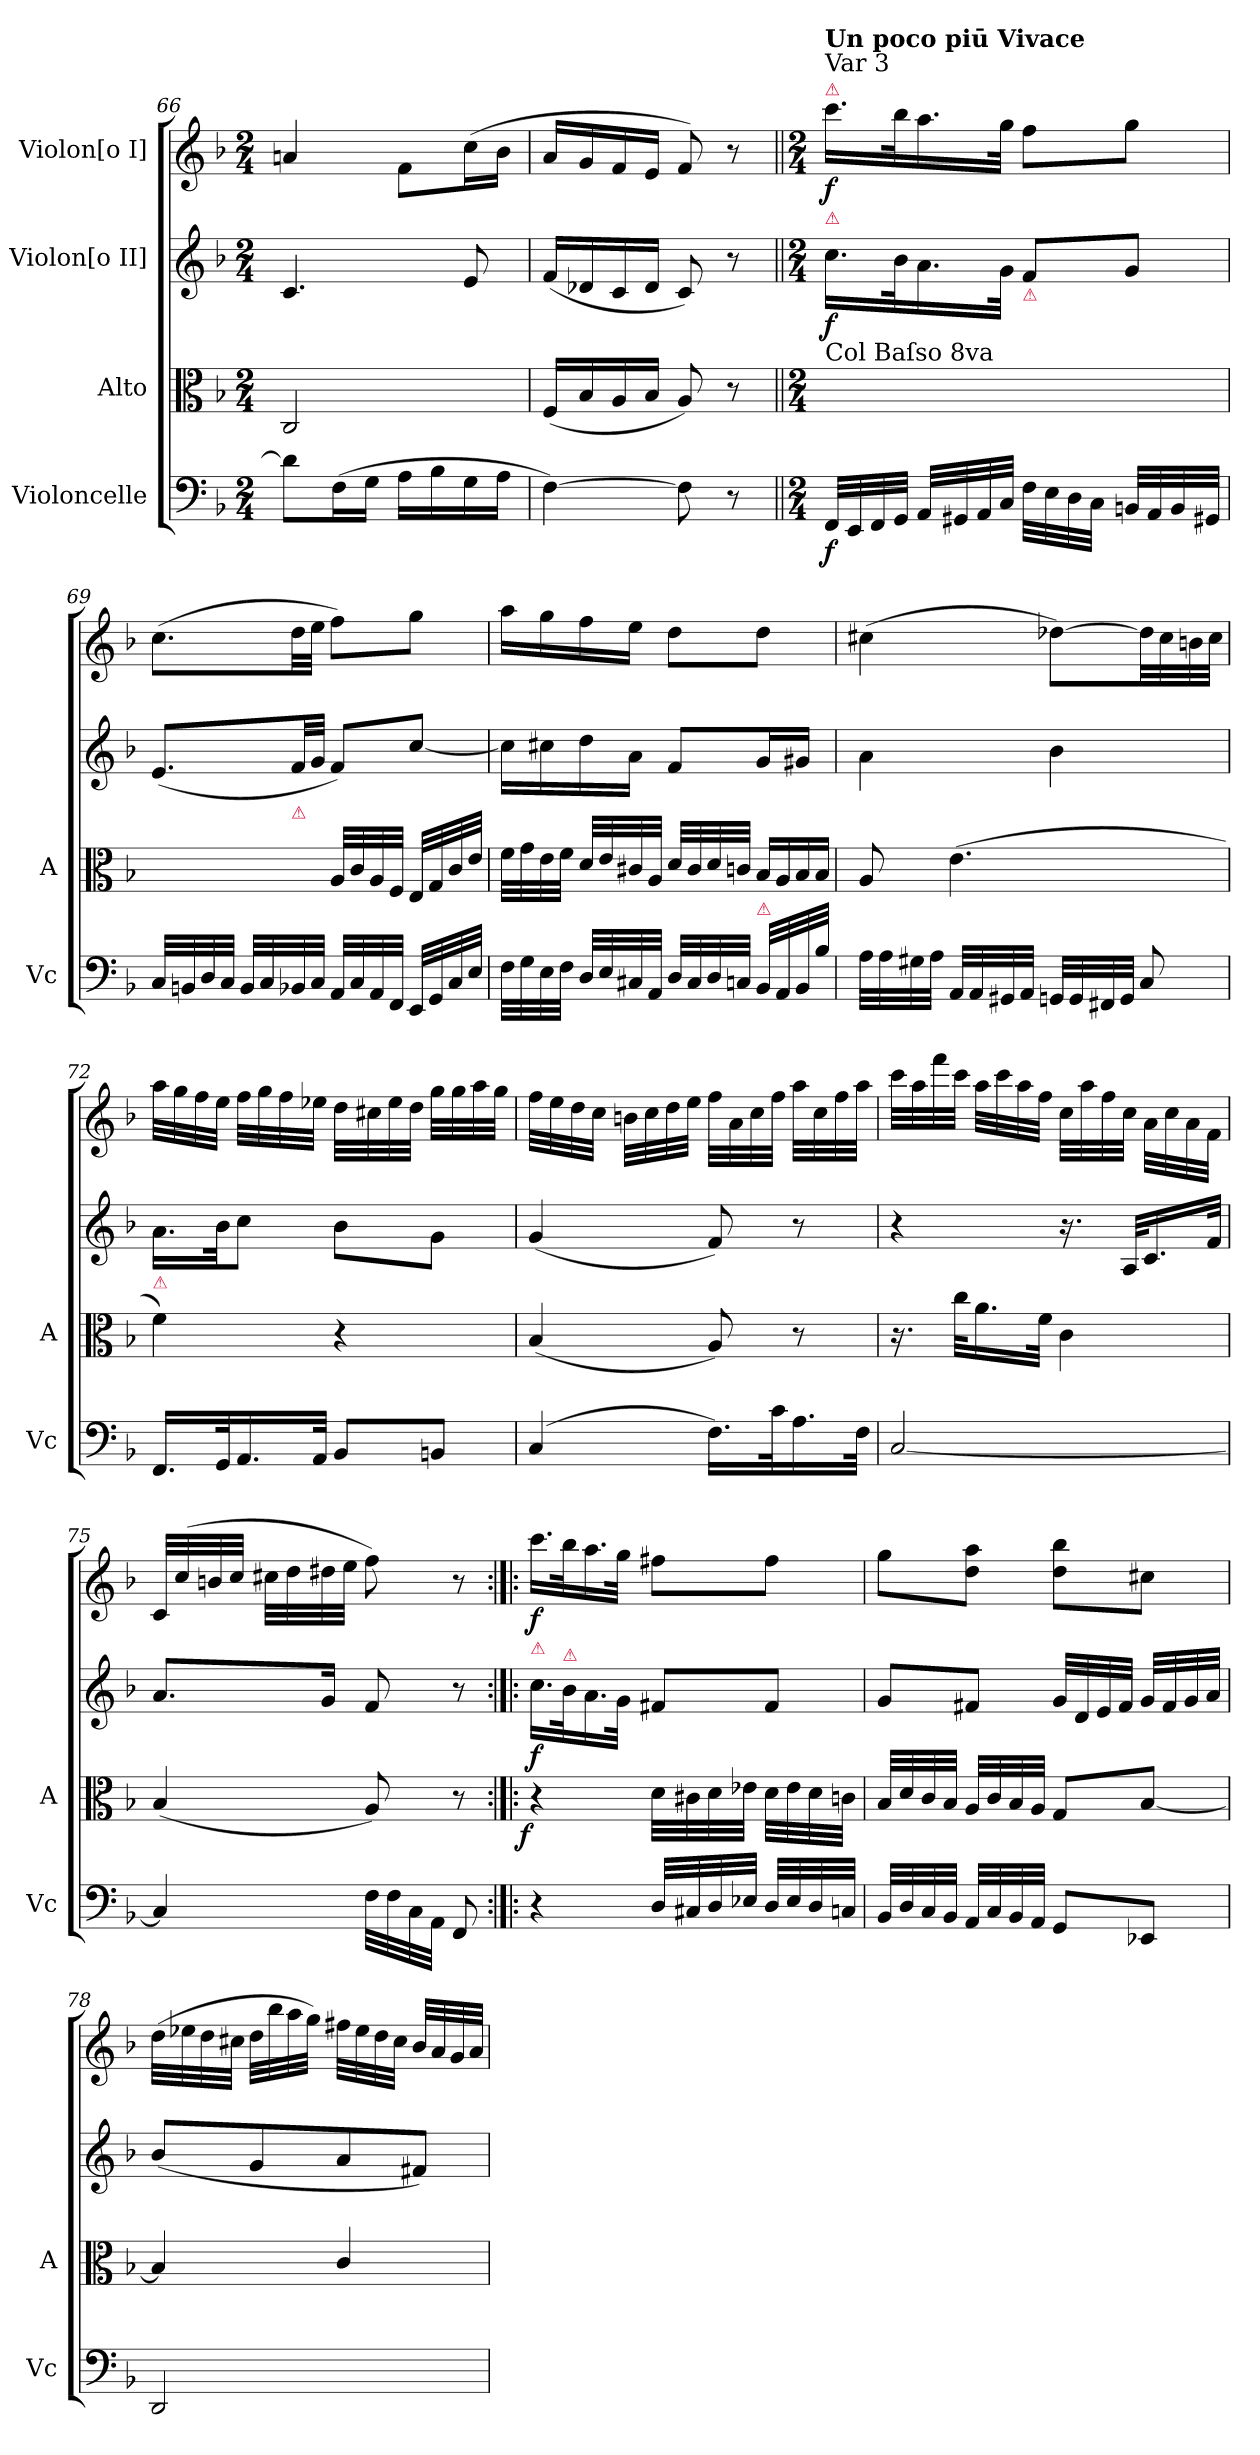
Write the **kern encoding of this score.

**kern	**dynam	**kern	**dynam	**kern	**dynam	**kern	**dynam
*part4	*part4	*part3	*part3	*part2	*part2	*part1	*part1
*staff4	*staff4	*staff3	*staff3	*staff2	*staff2	*staff1	*staff1
*I"Violoncelle	*	*I"Alto	*	*I"Violon[o II]	*	*I"Violon[o I]	*
*I'Vc	*	*I'A	*	*	*	*	*
*clefF4	*	*clefC3	*	*clefG2	*	*clefG2	*
*k[b-]	*	*k[b-]	*	*k[b-]	*	*k[b-]	*
*M2/4	*	*M2/4	*	*M2/4	*	*M2/4	*
=66	=66	=66	=66	=66	=66	=66	=66
8d\L]	.	2C/	.	4.c/	.	4an/	.
(16F\L	.	.	.	.	.	.	.
16G\JJ	.	.	.	.	.	.	.
16A\LL	.	.	.	.	.	8f\L	.
16B-\	.	.	.	.	.	.	.
16G\	.	.	.	8e/	.	(16cc\L	.
16A\JJ	.	.	.	.	.	16b-\JJ	.
=67	=67	=67	=67	=67	=67	=67	=67
[4F\)	.	(16F/LL	.	(16f/LL	.	16a/LL	.
.	.	16B-/	.	16d-X/	.	16g/	.
.	.	16A/	.	16c/	.	16f/	.
.	.	16B-/JJ	.	16d-/JJ	.	16e/JJ	.
8F\]	.	8A/)	.	8c/)	.	8f/)	.
8r	.	8r	.	8r	.	8r	.
=68||	=68||	=68||	=68||	=68||	=68||	=68||	=68||
*M2/4	*	*M2/4	*	*M2/4	*	*M2/4	*
!	!	!	!	!	!	!LO:TX:a:color=crimson:t=⚠	!
!	!	!	!	!	!	!LO:TX:a:t=Var 3	!
!	!	!	!	!	!	!LO:TX:a:B:t=Un poco piū Vivace	!
!	!	!	!	!	!	!LO:TX:b:color=crimson:t=⚠	!
!	!	!LO:TX:a:t=Col Baſso 8va	!	!	!	!	!
32FF/LLL	f	32F/yy	.	16.cc\LL	f	16.ccc\LL	f
32EE/	.	32E/yy	.	.	.	.	.
32FF/	.	32F/yy	.	.	.	.	.
32GG/JJJ	.	32G/yy	.	32b-\K	.	32bb-\K	.
32AA/LLL	.	32A/yy	.	16.a\	.	16.aa\	.
32GG#X/	.	32G#X/yy	.	.	.	.	.
32AA/	.	32A/yy	.	.	.	.	.
32C/JJJ	.	32c/yy	.	32g\JJk	.	32gg\JJk	.
!	!	!	!	!LO:TX:b:color=crimson:t=⚠	!	!	!
32F\LLL	.	32f\yy	.	8f/L	.	8ff\L	.
32E\	.	32e\yy	.	.	.	.	.
32D\	.	32d\yy	.	.	.	.	.
32C\JJJ	.	32c\yy	.	.	.	.	.
32BBn/LLL	.	32Bn/yy	.	8g/J	.	8gg\J	.
32AA/	.	32A/yy	.	.	.	.	.
32BB/	.	32B/yy	.	.	.	.	.
32GG#X/JJJ	.	32G#X/yy	.	.	.	.	.
=69	=69	=69	=69	=69	=69	=69	=69
32C/LLL	.	32c/LLLyy	.	(8.e/L	.	(8.cc\L	.
32BBn/	.	32Bn/yy	.	.	.	.	.
32D/	.	32d/yy	.	.	.	.	.
32C/JJJ	.	32c/JJJyy	.	.	.	.	.
32BB/LLL	.	32B/LLLyy	.	.	.	.	.
32C/	.	32c/yy	.	.	.	.	.
!	!	!LO:TX:a:color=crimson:t=⚠	!	!	!	!	!
32BB-X/	.	32B-X/	.	32f/LL	.	32dd\LL	.
32C/JJJ	.	32c/JJJ	.	32g/JJJ	.	32ee\JJJ	.
32AA/LLL	.	32A/LLL	.	8f/L)	.	8ff\L)	.
32C/	.	32c/	.	.	.	.	.
32AA/	.	32A/	.	.	.	.	.
32FF/JJJ	.	32F/JJJ	.	.	.	.	.
32EE/LLL	.	32E/LLL	.	[8cc/J	.	8gg\J	.
32GG/	.	32G/	.	.	.	.	.
32C/	.	32c/	.	.	.	.	.
32E/JJJ	.	32e/JJJ	.	.	.	.	.
=70	=70	=70	=70	=70	=70	=70	=70
32F\LLL	.	32f\LLL	.	16cc\LL]	.	16aa\LL	.
32G\	.	32g\	.	.	.	.	.
32E\	.	32e\	.	16cc#X\	.	16gg\	.
32F\JJJ	.	32f\JJJ	.	.	.	.	.
32D/LLL	.	32d/LLL	.	16dd\	.	16ff\	.
32E/	.	32e/	.	.	.	.	.
32C#X/	.	32c#X/	.	16a\JJ	.	16ee\JJ	.
32AA/JJJ	.	32A/JJJ	.	.	.	.	.
32D/LLL	.	32d/LLL	.	8f/L	.	8dd\L	.
32C#/	.	32c#/	.	.	.	.	.
32D/	.	32d/	.	.	.	.	.
32Cn/JJJ	.	32cn/JJJ	.	.	.	.	.
!LO:TX:a:color=crimson:t=⚠	!	!	!	!	!	!	!
!	!	!LO:N:vis=16	!	!	!	!	!
32BB-/LLL	.	32B-/LL	.	16g/L	.	8dd\J	.
!	!	!LO:N:vis=16	!	!	!	!	!
32AA/	.	32A/	.	.	.	.	.
!	!	!LO:N:vis=16	!	!	!	!	!
32BB-/	.	32B-/	.	16g#X/JJ	.	.	.
!	!	!LO:N:vis=16	!	!	!	!	!
32B-/JJJ	.	32B-/JJ	.	.	.	.	.
=71	=71	=71	=71	=71	=71	=71	=71
32A\LLL	.	8A/	.	4a\	.	(4cc#X\	.
32A\	.	.	.	.	.	.	.
32G#X\	.	.	.	.	.	.	.
32A\JJJ	.	.	.	.	.	.	.
32AA/LLL	.	(4.e\	.	.	.	.	.
32AA/	.	.	.	.	.	.	.
32GG#X/	.	.	.	.	.	.	.
32AA/JJJ	.	.	.	.	.	.	.
32GGn/LLL	.	.	.	4b-\	.	[8dd-X\L)	.
32GG/	.	.	.	.	.	.	.
32FF#X/	.	.	.	.	.	.	.
32GG/JJJ	.	.	.	.	.	.	.
8C/	.	.	.	.	.	32dd-\LL]	.
.	.	.	.	.	.	32cc#\	.
.	.	.	.	.	.	32bn\	.
.	.	.	.	.	.	32cc#\JJJ	.
=72	=72	=72	=72	=72	=72	=72	=72
!	!	!LO:TX:a:color=crimson:t=⚠	!	!	!	!	!
16.FF/LL	.	4f\)	.	16.a\LL	.	32aa\LLL	.
.	.	.	.	.	.	32gg\	.
.	.	.	.	.	.	32ff\	.
32GG/K	.	.	.	32b-\JK	.	32ee\JJJ	.
16.AA/	.	.	.	8cc\J	.	32ff\LLL	.
.	.	.	.	.	.	32gg\	.
.	.	.	.	.	.	32ff\	.
32AA/JJk	.	.	.	.	.	32ee-X\JJJ	.
8BB-/L	.	4r	.	8b-\L	.	32dd\LLL	.
.	.	.	.	.	.	32cc#X\	.
.	.	.	.	.	.	32ee-\	.
.	.	.	.	.	.	32dd\JJJ	.
8BBn/J	.	.	.	8g\J	.	32gg\LLL	.
.	.	.	.	.	.	32gg\	.
.	.	.	.	.	.	32aa\	.
.	.	.	.	.	.	32gg\JJJ	.
=73	=73	=73	=73	=73	=73	=73	=73
(4C/	.	(4B-/	.	(4g/	.	32ff\LLL	.
.	.	.	.	.	.	32ee\	.
.	.	.	.	.	.	32dd\	.
.	.	.	.	.	.	32cc\JJJ	.
.	.	.	.	.	.	32bn\LLL	.
.	.	.	.	.	.	32cc\	.
.	.	.	.	.	.	32dd\	.
.	.	.	.	.	.	32ee\JJJ	.
16.F\LL)	.	8A/)	.	8f/)	.	32ff\LLL	.
.	.	.	.	.	.	32a\	.
.	.	.	.	.	.	32cc\	.
32c\K	.	.	.	.	.	32ff\JJJ	.
16.A\	.	8r	.	8r	.	32aa\LLL	.
.	.	.	.	.	.	32cc\	.
.	.	.	.	.	.	32ff\	.
32F\JJk	.	.	.	.	.	32aa\JJJ	.
=74	=74	=74	=74	=74	=74	=74	=74
[2C/	.	16.r	.	4r	.	32ccc\LLL	.
.	.	.	.	.	.	32aa\	.
.	.	.	.	.	.	32fff\	.
.	.	32cc\KLL	.	.	.	32ccc\JJJ	.
.	.	16.a\	.	.	.	32aa\LLL	.
.	.	.	.	.	.	32ccc\	.
.	.	.	.	.	.	32aa\	.
.	.	32f\JJk	.	.	.	32ff\JJJ	.
.	.	4c\	.	16.r	.	32cc\LLL	.
.	.	.	.	.	.	32aa\	.
.	.	.	.	.	.	32ff\	.
.	.	.	.	32A/KLL	.	32cc\JJJ	.
.	.	.	.	16.c/	.	32a\LLL	.
.	.	.	.	.	.	32cc\	.
.	.	.	.	.	.	32a\	.
.	.	.	.	32f/JJk	.	32f\JJJ	.
=75	=75	=75	=75	=75	=75	=75	=75
4C/]	.	(4B-/	.	8.a/L	.	32c/LLL	.
.	.	.	.	.	.	(32cc/	.
.	.	.	.	.	.	32bn/	.
.	.	.	.	.	.	32cc/JJJ	.
.	.	.	.	.	.	32cc#X\LLL	.
.	.	.	.	.	.	32dd\	.
.	.	.	.	16g/Jk	.	32dd#X\	.
.	.	.	.	.	.	32ee\JJJ	.
32F\LLL	.	8A/)	.	8f/	.	8ff\)	.
32F\	.	.	.	.	.	.	.
32C\	.	.	.	.	.	.	.
32AA\JJJ	.	.	.	.	.	.	.
8FF/	.	8r	.	8r	.	8r	.
=76:|!|:	=76:|!|:	=76:|!|:	=76:|!|:	=76:|!|:	=76:|!|:	=76:|!|:	=76:|!|:
!	!	!	!	!	!	!LO:TX:b:color=crimson:t=⚠	!
!	!	!	!LO:DY:rj	!	!	!	!
4r	.	4r	f	16.cc\LL	f	16.ccc\LL	f
!	!	!	!	!LO:TX:a:color=crimson:t=⚠	!	!	!
.	.	.	.	32b-\K	.	32bb-\K	.
.	.	.	.	16.a\	.	16.aa\	.
.	.	.	.	32g\JJk	.	32gg\JJk	.
32D/LLL	.	32d\LLL	.	8f#X/L	.	8ff#X\L	.
32C#X/	.	32c#X\	.	.	.	.	.
32D/	.	32d\	.	.	.	.	.
32E-X/JJJ	.	32e-X\JJJ	.	.	.	.	.
32D/LLL	.	32d\LLL	.	8f#/J	.	8ff#\J	.
32E-/	.	32e-\	.	.	.	.	.
32D/	.	32d\	.	.	.	.	.
32Cn/JJJ	.	32cn\JJJ	.	.	.	.	.
=77	=77	=77	=77	=77	=77	=77	=77
32BB-/LLL	.	32B-/LLL	.	8g/L	.	8gg\L	.
32D/	.	32d/	.	.	.	.	.
32C/	.	32c/	.	.	.	.	.
32BB-/JJJ	.	32B-/JJJ	.	.	.	.	.
32AA/LLL	.	32A/LLL	.	8f#X/J	.	8dd\ 8aa\J	.
32C/	.	32c/	.	.	.	.	.
32BB-/	.	32B-/	.	.	.	.	.
32AA/JJJ	.	32A/JJJ	.	.	.	.	.
8GG/L	.	8G/L	.	32g/LLL	.	8dd\ 8bb-\L	.
.	.	.	.	32d/	.	.	.
.	.	.	.	32e/	.	.	.
.	.	.	.	32f#/JJJ	.	.	.
8EE-X/J	.	[8B-/J	.	32g/LLL	.	8cc#X\J	.
.	.	.	.	32f#/	.	.	.
.	.	.	.	32g/	.	.	.
.	.	.	.	32a/JJJ	.	.	.
=78	=78	=78	=78	=78	=78	=78	=78
2DD/	.	4B-/]	.	(8b-/L	.	(32dd\LLL	.
.	.	.	.	.	.	32ee-X\	.
.	.	.	.	.	.	32dd\	.
.	.	.	.	.	.	32cc#X\JJJ	.
.	.	.	.	8g/	.	32dd\LLL	.
.	.	.	.	.	.	32bb-\	.
.	.	.	.	.	.	32aa\	.
.	.	.	.	.	.	32gg\JJJ)	.
.	.	4c/	.	8a/	.	32ff#X\LLL	.
.	.	.	.	.	.	32ee-\	.
.	.	.	.	.	.	32dd\	.
.	.	.	.	.	.	32cc#\JJJ	.
.	.	.	.	8f#X/J)	.	32b-/LLL	.
.	.	.	.	.	.	32a/	.
.	.	.	.	.	.	32g/	.
.	.	.	.	.	.	32a/JJJ	.
=	=	=	=	=	=	=	=
*-	*-	*-	*-	*-	*-	*-	*-
